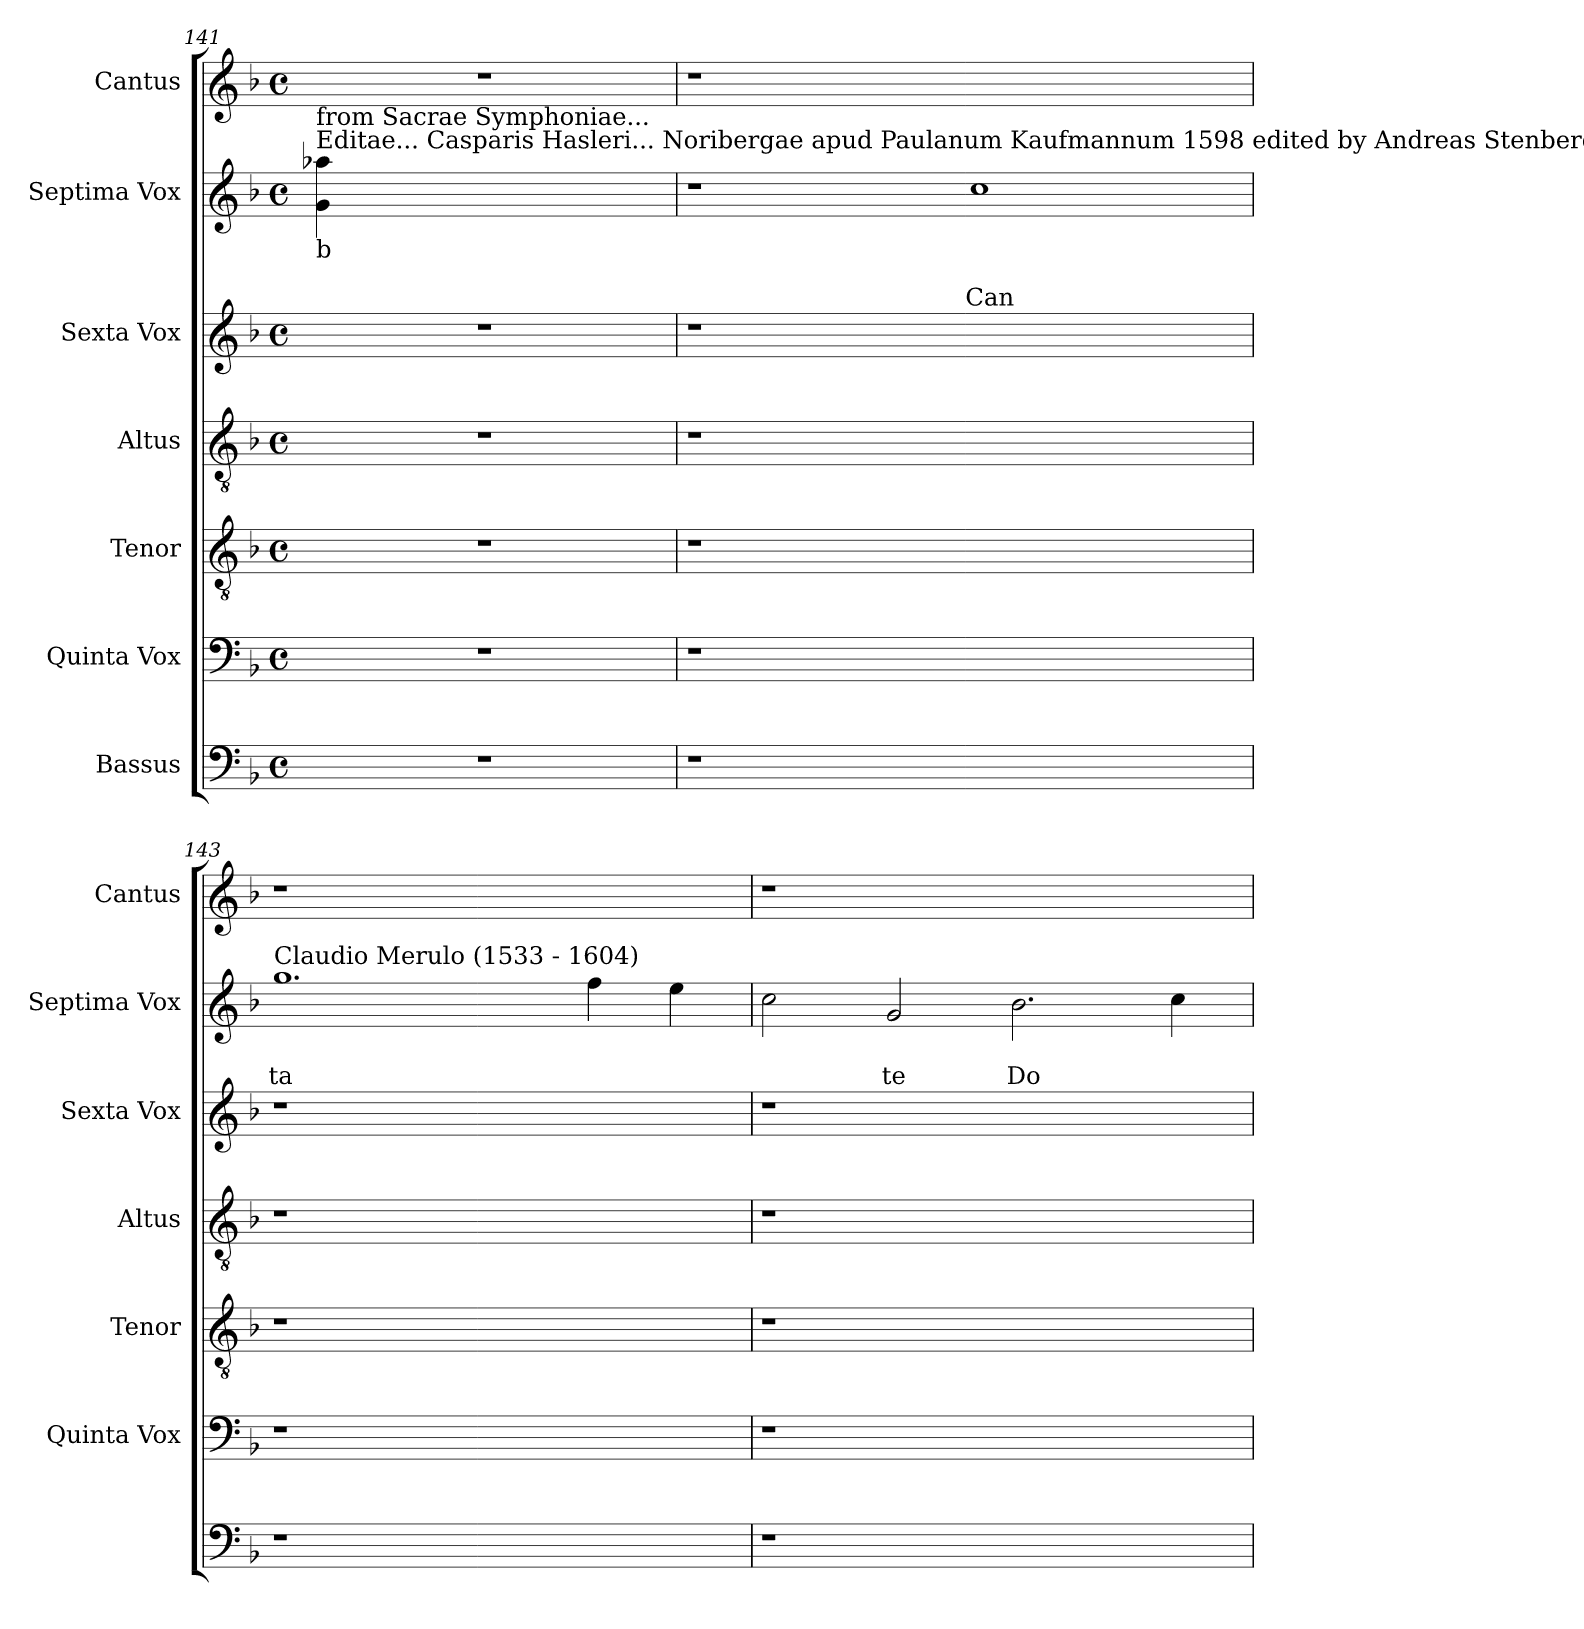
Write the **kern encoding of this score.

**kern	**kern	**kern	**kern	**kern	**kern	**text	**text	**kern
*part7	*part6	*part5	*part4	*part3	*part2	*part2	*part2	*part1
*staff7	*staff6	*staff5	*staff4	*staff3	*staff2	*staff2	*staff2	*staff1
*I"Bassus	*I"Quinta Vox	*I"Tenor	*I"Altus	*I"Sexta Vox	*I"Septima Vox	*	*	*I"Cantus
*	*I'Quinta Vox	*I'Tenor	*I'Altus	*I'Sexta Vox	*I'Septima Vox	*	*	*I'Cantus
!!LO:LB:g=z
*clefF4	*clefF4	*clefGv2	*clefGv2	*clefG2	*clefG2	*	*	*clefG2
*k[b-]	*k[b-]	*k[b-]	*k[b-]	*k[b-]	*k[b-]	*	*	*k[b-]
*F:	*F:	*F:	*F:	*F:	*F:	*	*	*F:
*M4/4	*M4/4	*M4/4	*M4/4	*M4/4	*M4/4	*	*	*M4/4
*met(c)	*met(c)	*met(c)	*met(c)	*met(c)	*met(c)	*	*	*met(c)
=141	=141	=141	=141	=141	=141	=141	=141	=141
!	!	!	!	!	!LO:TX:b:t=b	!	!	!
!	!	!	!	!	!LO:TX:a:t=from Sacrae Symphoniae...\nEditae... Casparis Hasleri... Noribergae apud Paulanum Kaufmannum 1598 edited by Andreas Stenberg	!	!	!
1r	1r	1r	1r	1r	4g\ 4aa-X\	.	.	1r
.	.	.	.	.	2.ryy	.	.	.
=142	=142	=142	=142	=142	=142	=142	=142	=142
1r	1r	1r	1r	1r	1r	.	.	1r
!	!	!	!	!	!	!	!LO:LY:b	!
1ryy	1ryy	1ryy	1ryy	1ryy	1cc	.	Can	1ryy
=143	=143	=143	=143	=143	=143	=143	=143	=143
!	!	!	!	!	!LO:TX:a:t=Claudio Merulo (1533 - 1604)	!	!	!
!	!	!	!	!	!	!	!LO:LY:b	!
1r	1r	1r	1r	1r	1.gg	.	ta	1r
1ryy	1ryy	1ryy	1ryy	1ryy	.	.	.	1ryy
.	.	.	.	.	4ff\	.	.	.
.	.	.	.	.	4ee\	.	.	.
!!LO:LB:g=z
=144	=144	=144	=144	=144	=144	=144	=144	=144
1r	1r	1r	1r	1r	2cc\	.	.	1r
!	!	!	!	!	!	!	!LO:LY:b	!
.	.	.	.	.	2g/	.	te	.
!	!	!	!	!	!	!	!LO:LY:b	!
1ryy	1ryy	1ryy	1ryy	1ryy	2.b-\	.	Do	1ryy
.	.	.	.	.	4cc\	.	.	.
=	=	=	=	=	=	=	=	=
*-	*-	*-	*-	*-	*-	*-	*-	*-
